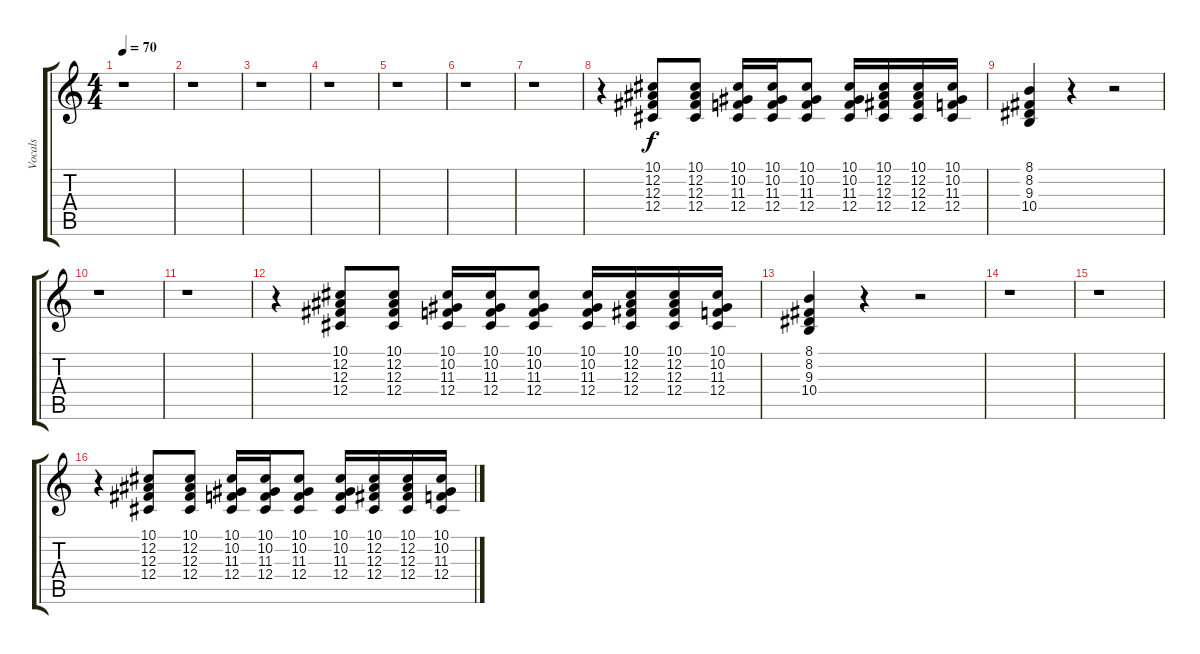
\track ("Vocals" "Vocals") {instrument stringensemble1}
\staff {score tabs}
\tuning (Eb4 Bb3 Gb3 Db3 Ab2 Eb2) {hide}
\ts (4 4)
\tempo 70
\clef g2
\ks c
r.1{dy mf} |
r.1 |
r.1 |
r.1 |
r.1 |
r.1 |
r.1 |
r.4 (10.1 12.2 12.3 12.4).8{dy f} (10.1 12.2 12.3 12.4).8 (10.1 10.2 11.3 12.4).16 (10.1 10.2 11.3 12.4).16 (10.1 10.2 11.3 12.4).8 (10.1 10.2 11.3 12.4).16 (10.1 12.2 12.3 12.4).16 (10.1 12.2 12.3 12.4).16 (10.1 10.2 11.3 12.4).16 |
(8.1 8.2 9.3 10.4).4 r.4 r.2 |
r.1 |
r.1 |
r.4 (10.1 12.2 12.3 12.4).8 (10.1 12.2 12.3 12.4).8 (10.1 10.2 11.3 12.4).16 (10.1 10.2 11.3 12.4).16 (10.1 10.2 11.3 12.4).8 (10.1 10.2 11.3 12.4).16 (10.1 12.2 12.3 12.4).16 (10.1 12.2 12.3 12.4).16 (10.1 10.2 11.3 12.4).16 |
(8.1 8.2 9.3 10.4).4 r.4 r.2 |
r.1 |
r.1 |
r.4 (10.1 12.2 12.3 12.4).8 (10.1 12.2 12.3 12.4).8 (10.1 10.2 11.3 12.4).16 (10.1 10.2 11.3 12.4).16 (10.1 10.2 11.3 12.4).8 (10.1 10.2 11.3 12.4).16 (10.1 12.2 12.3 12.4).16 (10.1 12.2 12.3 12.4).16 (10.1 10.2 11.3 12.4).16
